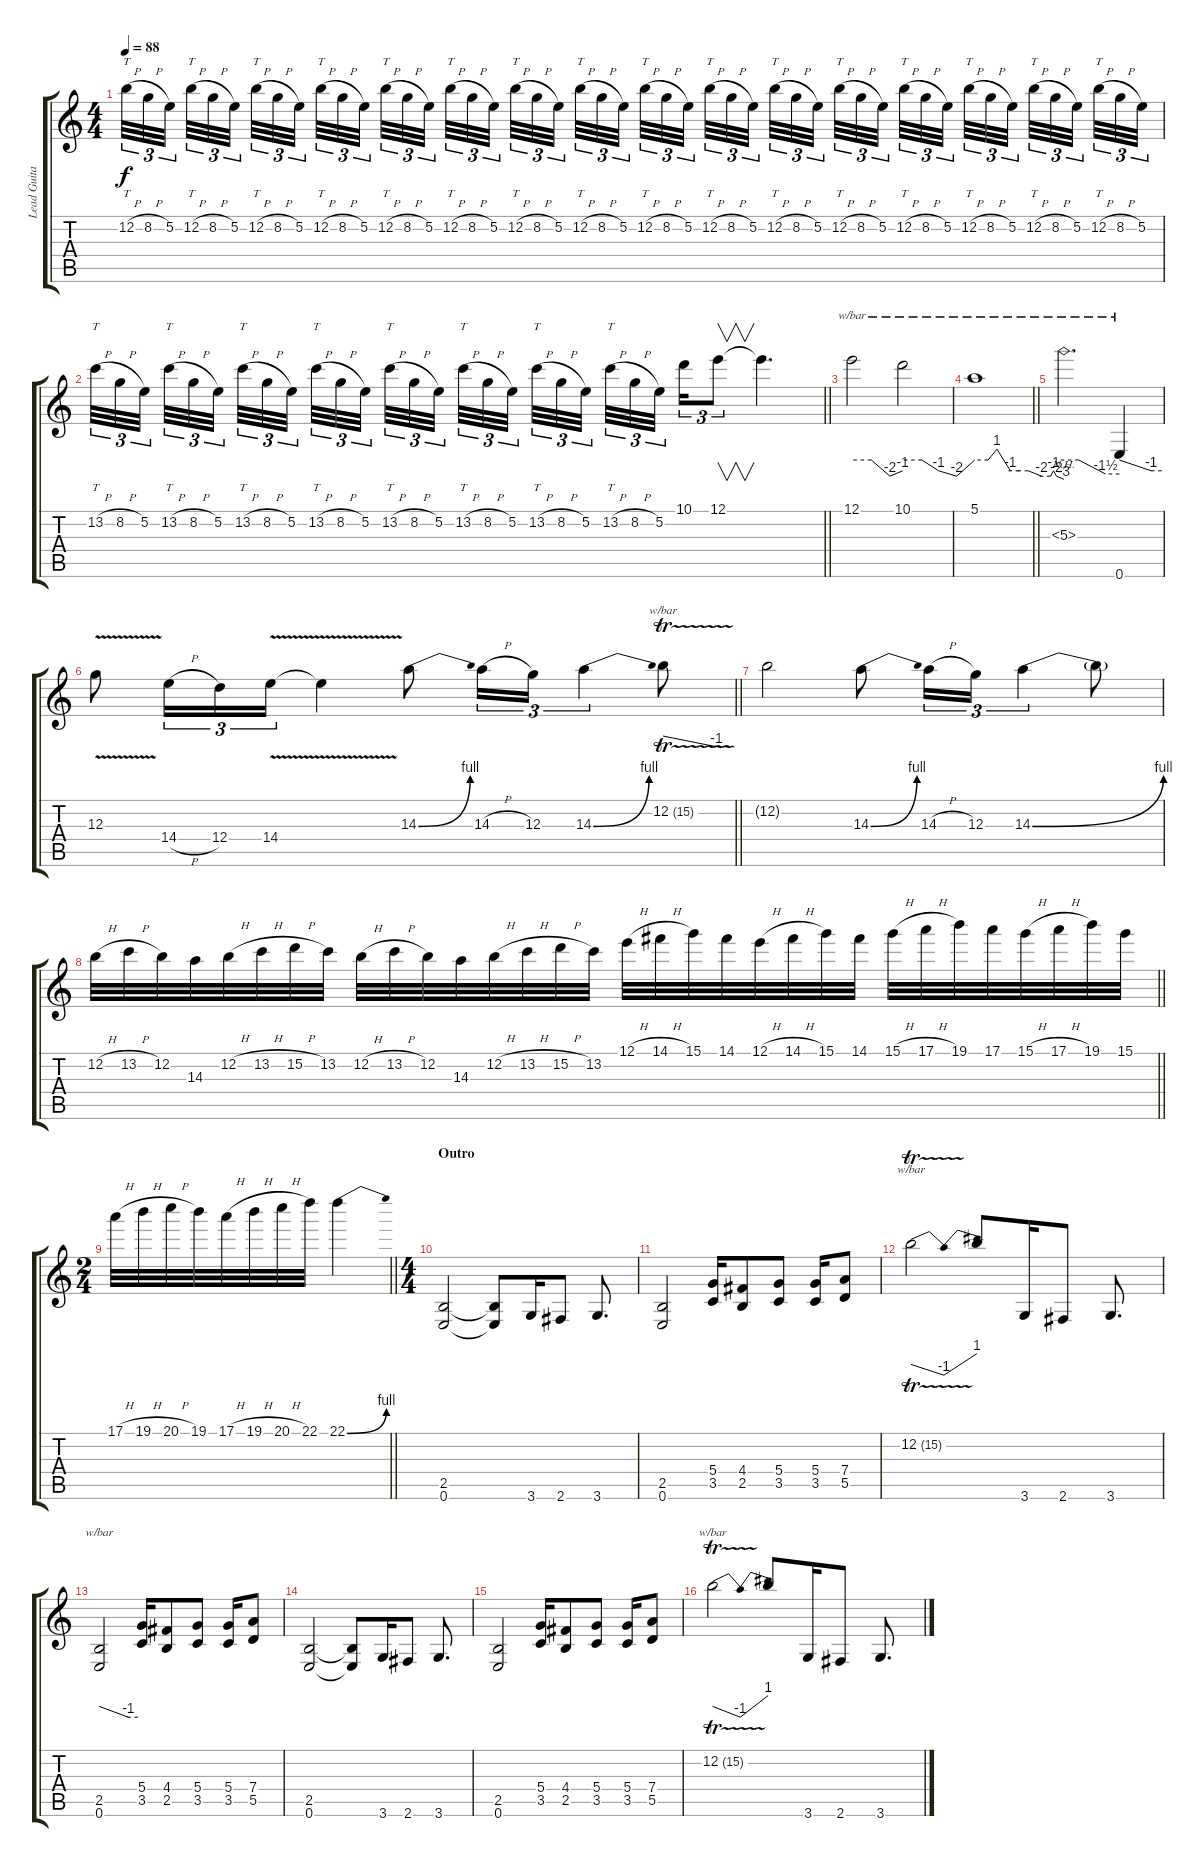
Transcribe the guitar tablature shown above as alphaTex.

\track ("Lead Guitar" "Lead Guita") {instrument distortionguitar}
\staff {score tabs}
\tuning (E4 B3 G3 D3 A2 E2) {hide}
\ts (4 4)
\tempo 88
\clef g2
\ks c
12.2{h}.32{tt tu (3 2) dy f} 8.2{h}.32{tu (3 2)} 5.2.32{tu (3 2) beam splitsecondary} 12.2{h}.32{tt tu (3 2)} 8.2{h}.32{tu (3 2)} 5.2.32{tu (3 2) beam splitsecondary} 12.2{h}.32{tt tu (3 2)} 8.2{h}.32{tu (3 2)} 5.2.32{tu (3 2) beam splitsecondary} 12.2{h}.32{tt tu (3 2)} 8.2{h}.32{tu (3 2)} 5.2.32{tu (3 2)} 12.2{h}.32{tt tu (3 2)} 8.2{h}.32{tu (3 2)} 5.2.32{tu (3 2) beam splitsecondary} 12.2{h}.32{tt tu (3 2)} 8.2{h}.32{tu (3 2)} 5.2.32{tu (3 2) beam splitsecondary} 12.2{h}.32{tt tu (3 2)} 8.2{h}.32{tu (3 2)} 5.2.32{tu (3 2) beam splitsecondary} 12.2{h}.32{tt tu (3 2)} 8.2{h}.32{tu (3 2)} 5.2.32{tu (3 2)} 12.2{h}.32{tt tu (3 2)} 8.2{h}.32{tu (3 2)} 5.2.32{tu (3 2) beam splitsecondary} 12.2{h}.32{tt tu (3 2)} 8.2{h}.32{tu (3 2)} 5.2.32{tu (3 2) beam splitsecondary} 12.2{h}.32{tt tu (3 2)} 8.2{h}.32{tu (3 2)} 5.2.32{tu (3 2) beam splitsecondary} 12.2{h}.32{tt tu (3 2)} 8.2{h}.32{tu (3 2)} 5.2.32{tu (3 2)} 12.2{h}.32{tt tu (3 2)} 8.2{h}.32{tu (3 2)} 5.2.32{tu (3 2) beam splitsecondary} 12.2{h}.32{tt tu (3 2)} 8.2{h}.32{tu (3 2)} 5.2.32{tu (3 2) beam splitsecondary} 12.2{h}.32{tt tu (3 2)} 8.2{h}.32{tu (3 2)} 5.2.32{tu (3 2) beam splitsecondary} 12.2{h}.32{tt tu (3 2)} 8.2{h}.32{tu (3 2)} 5.2.32{tu (3 2)} |
\barLineRight lightlight
13.2{h}.32{tt tu (3 2)} 8.2{h}.32{tu (3 2)} 5.2.32{tu (3 2) beam splitsecondary} 13.2{h}.32{tt tu (3 2)} 8.2{h}.32{tu (3 2)} 5.2.32{tu (3 2) beam splitsecondary} 13.2{h}.32{tt tu (3 2)} 8.2{h}.32{tu (3 2)} 5.2.32{tu (3 2) beam splitsecondary} 13.2{h}.32{tt tu (3 2)} 8.2{h}.32{tu (3 2)} 5.2.32{tu (3 2)} 13.2{h}.32{tt tu (3 2)} 8.2{h}.32{tu (3 2)} 5.2.32{tu (3 2) beam splitsecondary} 13.2{h}.32{tt tu (3 2)} 8.2{h}.32{tu (3 2)} 5.2.32{tu (3 2) beam splitsecondary} 13.2{h}.32{tt tu (3 2)} 8.2{h}.32{tu (3 2)} 5.2.32{tu (3 2) beam splitsecondary} 13.2{h}.32{tt tu (3 2)} 8.2{h}.32{tu (3 2)} 5.2.32{tu (3 2)} 10.1.16{tu (3 2)} 12.1.8{v tu (3 2)} 12.1{t}.4{d} |
12.1.2{tbe (custom default 0 0 23 0 45 -8 60 -4)} 10.1.2{tbe (custom default 0 0 16 0 30 -4 45 -8 60 0)} |
\barLineRight lightlight
5.1.1{tbe (custom default 0 0 9 0 15 4 24 -4 30 -4 36 -4 45 -8 51 -8 53 -4 55 -8 60 -12)} |
5.3{nh}.2{d tbe (custom default 0 0 16 0 45 -6 60 -6)} 0.6.4{tbe (custom default 0 0 45 -4 60 -4)} |
\barLineRight lightlight
12.3{v}.8 14.4{h}.16{tu (3 2)} 12.4.16{tu (3 2)} 14.4{v}.16{tu (3 2)} 14.4{t}.4 14.3{be (bend 0 0 60 4)}.8 14.3{h}.16{tu (3 2)} 12.3.16{tu (3 2)} 14.3{be (bend 0 0 60 4)}.4{tu (3 2)} 12.2{tr (15 32)}.8{tbe (custom default 0 0 45 -4 60 -4)} |
12.2{t}.2 14.3{be (bend 0 0 60 4)}.8 14.3{h}.16{tu (3 2)} 12.3.16{tu (3 2)} 14.3{be (bend 0 0 60 4)}.4{tu (3 2)} 14.3{t}.8 |
\barLineRight lightlight
12.2{h}.32 13.2{h}.32 12.2.32 14.3.32 12.2{h}.32 13.2{h}.32 15.2{h}.32 13.2.32 12.2{h}.32 13.2{h}.32 12.2.32 14.3.32 12.2{h}.32 13.2{h}.32 15.2{h}.32 13.2.32 12.1{h}.32 14.1{h}.32 15.1.32 14.1.32 12.1{h}.32 14.1{h}.32 15.1.32 14.1.32 15.1{h}.32 17.1{h}.32 19.1.32 17.1.32 15.1{h}.32 17.1{h}.32 19.1.32 15.1.32 |
\ts (2 4)
\barLineRight lightlight
17.1{h}.32 19.1{h}.32 20.1{h}.32 19.1.32 17.1{h}.32 19.1{h}.32 20.1{h}.32 22.1.32 22.1{be (bend 0 0 60 4)}.4 |
\ts (4 4)
\section ("" "Outro")
(2.5 0.6).2 (2.5{t} 0.6{t}).8 3.6.16 2.6.8 3.6.8{d} |
(2.5 0.6).2 (5.4 3.5).16 (4.4 2.5).8 (5.4 3.5).8 (5.4 3.5).16 (7.4 5.5).8 |
12.2{tr (15 32)}.2{tbe (dip default 0 0 30 -4 60 4)} 12.2{t}.8 3.6.16 2.6.8 3.6.8{d} |
(2.5 0.6).2{tbe (custom default 0 0 45 -4 60 -4)} (5.4 3.5).16 (4.4 2.5).8 (5.4 3.5).8 (5.4 3.5).16 (7.4 5.5).8 |
(2.5 0.6).2 (2.5{t} 0.6{t}).8 3.6.16 2.6.8 3.6.8{d} |
(2.5 0.6).2 (5.4 3.5).16 (4.4 2.5).8 (5.4 3.5).8 (5.4 3.5).16 (7.4 5.5).8 |
12.2{tr (15 32)}.2{tbe (dip default 0 0 30 -4 60 4)} 12.2{t}.8 3.6.16 2.6.8 3.6.8{d}
